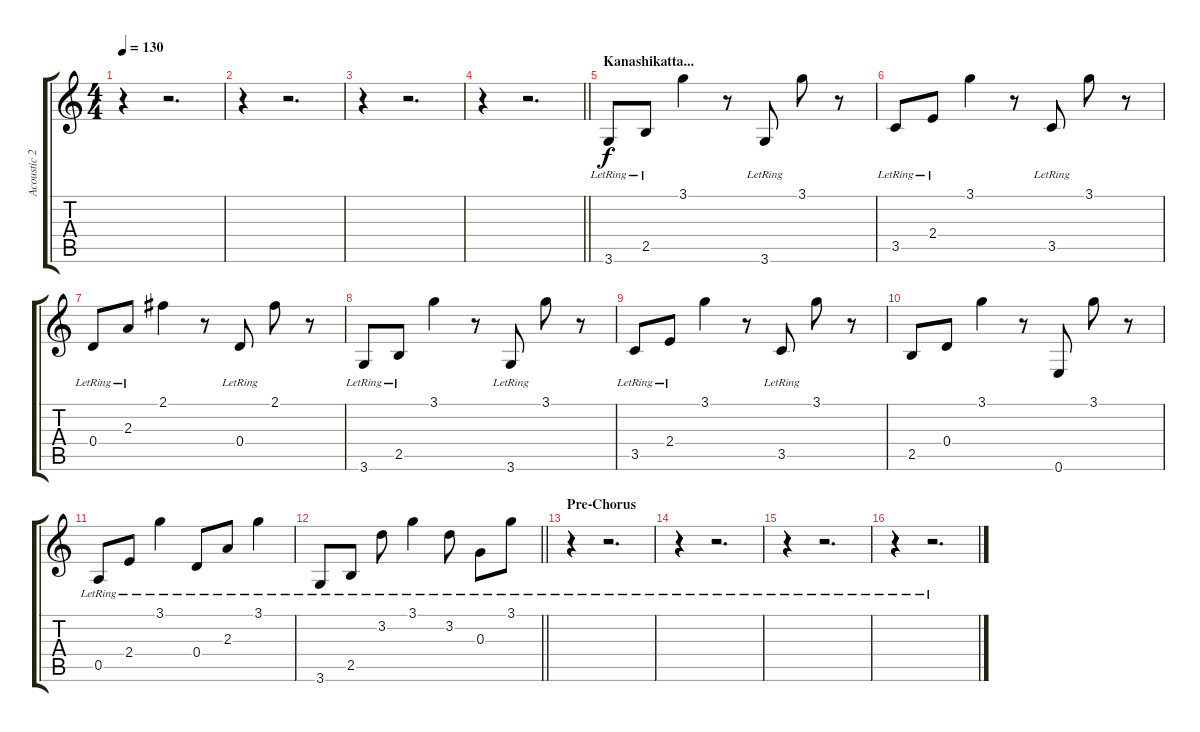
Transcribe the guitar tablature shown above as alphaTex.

\track ("Acoustic 2" "Acoustic 2") {instrument acousticguitarsteel}
\staff {score tabs}
\tuning (E4 B3 G3 D3 A2 E2) {hide}
\ts (4 4)
\tempo 130
\clef g2
\ks c
r.4{dy f} r.2{d} |
r.4 r.2{d} |
r.4 r.2{d} |
\barLineRight lightlight
r.4 r.2{d} |
\section ("" "Kanashikatta...")
3.6{lr}.8 2.5{lr}.8 3.1.4 r.8 3.6{lr}.8 3.1.8 r.8 |
3.5{lr}.8 2.4{lr}.8 3.1.4 r.8 3.5{lr}.8 3.1.8 r.8 |
0.4{lr}.8 2.3{lr}.8 2.1.4 r.8 0.4{lr}.8 2.1.8 r.8 |
3.6{lr}.8 2.5{lr}.8 3.1.4 r.8 3.6{lr}.8 3.1.8 r.8 |
3.5{lr}.8 2.4{lr}.8 3.1.4 r.8 3.5{lr}.8 3.1.8 r.8 |
2.5.8 0.4.8 3.1.4 r.8 0.6.8 3.1.8 r.8 |
0.5{lr}.8 2.4{lr}.8 3.1{lr}.4 0.4{lr}.8 2.3{lr}.8 3.1{lr}.4 |
\barLineRight lightlight
3.6{lr}.8 2.5{lr}.8 3.2{lr}.8 3.1{lr}.4 3.2{lr}.8 0.3{lr}.8 3.1{lr}.8 |
\section ("" "Pre-Chorus")
r.4 r.2{d} |
r.4 r.2{d} |
r.4 r.2{d} |
r.4 r.2{d}
